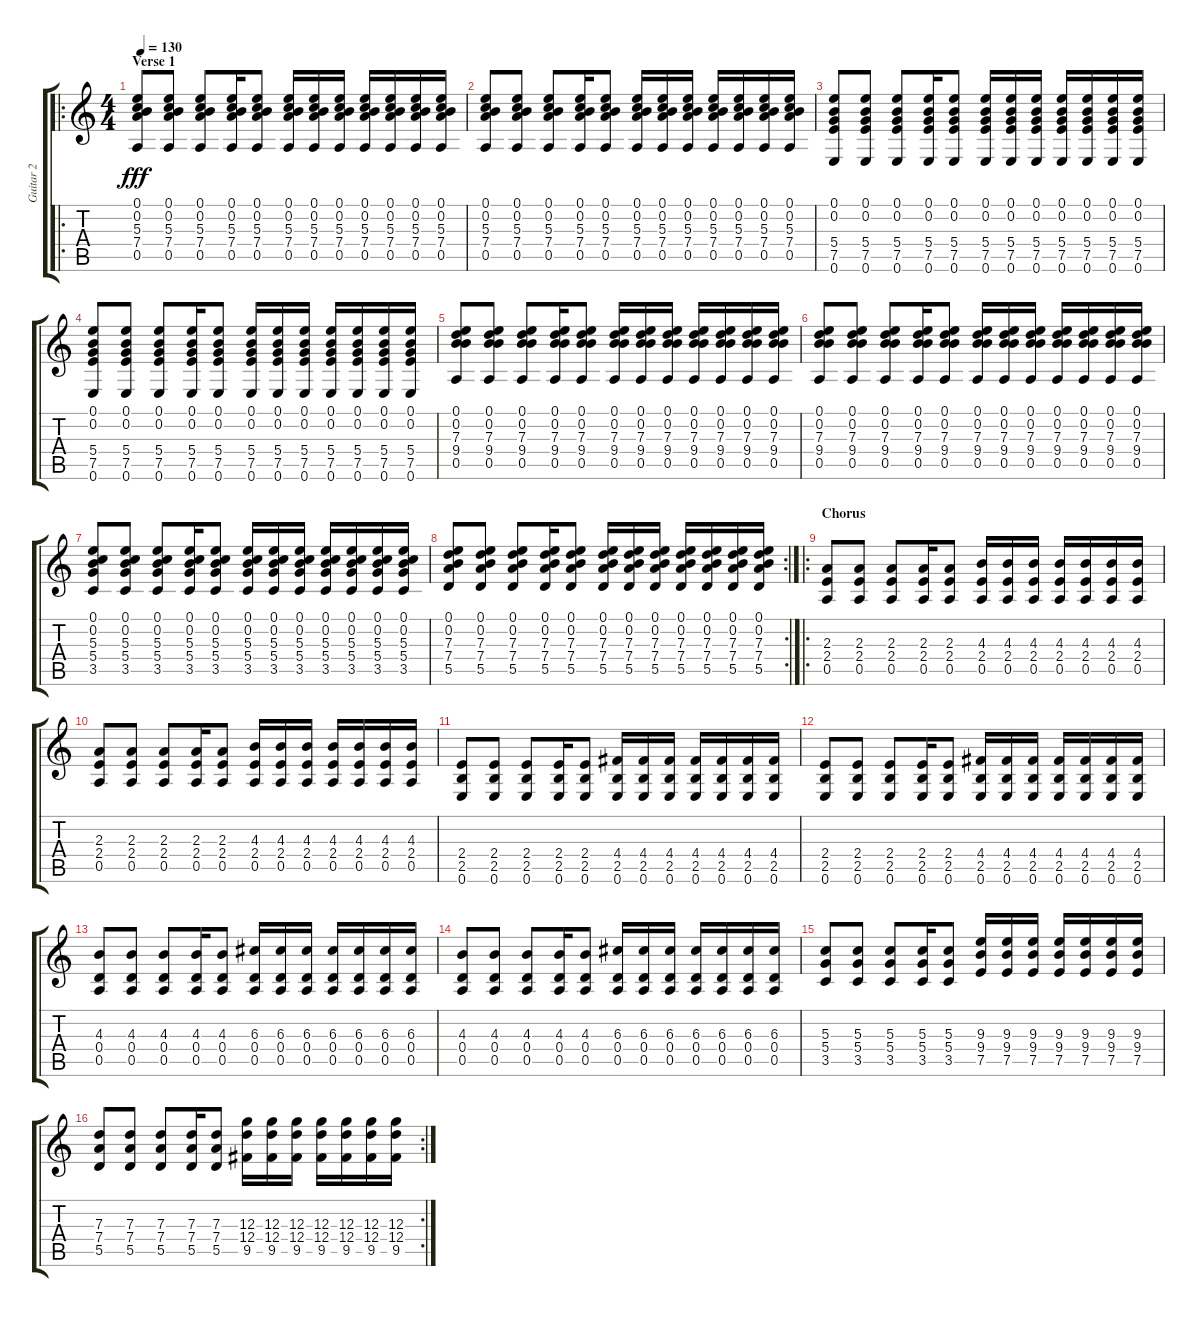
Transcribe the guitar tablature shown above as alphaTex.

\track ("Guitar 2" "Guitar 2") {instrument acousticguitarnylon}
\staff {score tabs}
\tuning (E4 B3 G3 D3 A2 E2) {hide}
\ro
\ts (4 4)
\section ("" "Verse 1")
\tempo 130
\clef g2
\ks c
(0.1 0.2 5.3 7.4 0.5).8{dy fff} (0.1 0.2 5.3 7.4 0.5).8 (0.1 0.2 5.3 7.4 0.5).8 (0.1 0.2 5.3 7.4 0.5).16 (0.1 0.2 5.3 7.4 0.5).8 (0.1 0.2 5.3 7.4 0.5).16 (0.1 0.2 5.3 7.4 0.5).16 (0.1 0.2 5.3 7.4 0.5).16 (0.1 0.2 5.3 7.4 0.5).16 (0.1 0.2 5.3 7.4 0.5).16 (0.1 0.2 5.3 7.4 0.5).16 (0.1 0.2 5.3 7.4 0.5).16 |
(0.1 0.2 5.3 7.4 0.5).8 (0.1 0.2 5.3 7.4 0.5).8 (0.1 0.2 5.3 7.4 0.5).8 (0.1 0.2 5.3 7.4 0.5).16 (0.1 0.2 5.3 7.4 0.5).8 (0.1 0.2 5.3 7.4 0.5).16 (0.1 0.2 5.3 7.4 0.5).16 (0.1 0.2 5.3 7.4 0.5).16 (0.1 0.2 5.3 7.4 0.5).16 (0.1 0.2 5.3 7.4 0.5).16 (0.1 0.2 5.3 7.4 0.5).16 (0.1 0.2 5.3 7.4 0.5).16 |
(0.1 0.2 5.4 7.5 0.6).8 (0.1 0.2 5.4 7.5 0.6).8 (0.1 0.2 5.4 7.5 0.6).8 (0.1 0.2 5.4 7.5 0.6).16 (0.1 0.2 5.4 7.5 0.6).8 (0.1 0.2 5.4 7.5 0.6).16 (0.1 0.2 5.4 7.5 0.6).16 (0.1 0.2 5.4 7.5 0.6).16 (0.1 0.2 5.4 7.5 0.6).16 (0.1 0.2 5.4 7.5 0.6).16 (0.1 0.2 5.4 7.5 0.6).16 (0.1 0.2 5.4 7.5 0.6).16 |
(0.1 0.2 5.4 7.5 0.6).8 (0.1 0.2 5.4 7.5 0.6).8 (0.1 0.2 5.4 7.5 0.6).8 (0.1 0.2 5.4 7.5 0.6).16 (0.1 0.2 5.4 7.5 0.6).8 (0.1 0.2 5.4 7.5 0.6).16 (0.1 0.2 5.4 7.5 0.6).16 (0.1 0.2 5.4 7.5 0.6).16 (0.1 0.2 5.4 7.5 0.6).16 (0.1 0.2 5.4 7.5 0.6).16 (0.1 0.2 5.4 7.5 0.6).16 (0.1 0.2 5.4 7.5 0.6).16 |
(0.1 0.2 7.3 9.4 0.5).8 (0.1 0.2 7.3 9.4 0.5).8 (0.1 0.2 7.3 9.4 0.5).8 (0.1 0.2 7.3 9.4 0.5).16 (0.1 0.2 7.3 9.4 0.5).8 (0.1 0.2 7.3 9.4 0.5).16 (0.1 0.2 7.3 9.4 0.5).16 (0.1 0.2 7.3 9.4 0.5).16 (0.1 0.2 7.3 9.4 0.5).16 (0.1 0.2 7.3 9.4 0.5).16 (0.1 0.2 7.3 9.4 0.5).16 (0.1 0.2 7.3 9.4 0.5).16 |
(0.1 0.2 7.3 9.4 0.5).8 (0.1 0.2 7.3 9.4 0.5).8 (0.1 0.2 7.3 9.4 0.5).8 (0.1 0.2 7.3 9.4 0.5).16 (0.1 0.2 7.3 9.4 0.5).8 (0.1 0.2 7.3 9.4 0.5).16 (0.1 0.2 7.3 9.4 0.5).16 (0.1 0.2 7.3 9.4 0.5).16 (0.1 0.2 7.3 9.4 0.5).16 (0.1 0.2 7.3 9.4 0.5).16 (0.1 0.2 7.3 9.4 0.5).16 (0.1 0.2 7.3 9.4 0.5).16 |
(0.1 0.2 5.3 5.4 3.5).8 (0.1 0.2 5.3 5.4 3.5).8 (0.1 0.2 5.3 5.4 3.5).8 (0.1 0.2 5.3 5.4 3.5).16 (0.1 0.2 5.3 5.4 3.5).8 (0.1 0.2 5.3 5.4 3.5).16 (0.1 0.2 5.3 5.4 3.5).16 (0.1 0.2 5.3 5.4 3.5).16 (0.1 0.2 5.3 5.4 3.5).16 (0.1 0.2 5.3 5.4 3.5).16 (0.1 0.2 5.3 5.4 3.5).16 (0.1 0.2 5.3 5.4 3.5).16 |
\rc 2
(0.1 0.2 7.3 7.4 5.5).8 (0.1 0.2 7.3 7.4 5.5).8 (0.1 0.2 7.3 7.4 5.5).8 (0.1 0.2 7.3 7.4 5.5).16 (0.1 0.2 7.3 7.4 5.5).8 (0.1 0.2 7.3 7.4 5.5).16 (0.1 0.2 7.3 7.4 5.5).16 (0.1 0.2 7.3 7.4 5.5).16 (0.1 0.2 7.3 7.4 5.5).16 (0.1 0.2 7.3 7.4 5.5).16 (0.1 0.2 7.3 7.4 5.5).16 (0.1 0.2 7.3 7.4 5.5).16 |
\ro
\section ("" "Chorus")
(2.3 2.4 0.5).8{instrument distortionguitar} (2.3 2.4 0.5).8 (2.3 2.4 0.5).8 (2.3 2.4 0.5).16 (2.3 2.4 0.5).8 (4.3 2.4 0.5).16 (4.3 2.4 0.5).16 (4.3 2.4 0.5).16 (4.3 2.4 0.5).16 (4.3 2.4 0.5).16 (4.3 2.4 0.5).16 (4.3 2.4 0.5).16 |
(2.3 2.4 0.5).8 (2.3 2.4 0.5).8 (2.3 2.4 0.5).8 (2.3 2.4 0.5).16 (2.3 2.4 0.5).8 (4.3 2.4 0.5).16 (4.3 2.4 0.5).16 (4.3 2.4 0.5).16 (4.3 2.4 0.5).16 (4.3 2.4 0.5).16 (4.3 2.4 0.5).16 (4.3 2.4 0.5).16 |
(2.4 2.5 0.6).8 (2.4 2.5 0.6).8 (2.4 2.5 0.6).8 (2.4 2.5 0.6).16 (2.4 2.5 0.6).8 (4.4 2.5 0.6).16 (4.4 2.5 0.6).16 (4.4 2.5 0.6).16 (4.4 2.5 0.6).16 (4.4 2.5 0.6).16 (4.4 2.5 0.6).16 (4.4 2.5 0.6).16 |
(2.4 2.5 0.6).8 (2.4 2.5 0.6).8 (2.4 2.5 0.6).8 (2.4 2.5 0.6).16 (2.4 2.5 0.6).8 (4.4 2.5 0.6).16 (4.4 2.5 0.6).16 (4.4 2.5 0.6).16 (4.4 2.5 0.6).16 (4.4 2.5 0.6).16 (4.4 2.5 0.6).16 (4.4 2.5 0.6).16 |
(4.3 0.4 0.5).8 (4.3 0.4 0.5).8 (4.3 0.4 0.5).8 (4.3 0.4 0.5).16 (4.3 0.4 0.5).8 (6.3 0.4 0.5).16 (6.3 0.4 0.5).16 (6.3 0.4 0.5).16 (6.3 0.4 0.5).16 (6.3 0.4 0.5).16 (6.3 0.4 0.5).16 (6.3 0.4 0.5).16 |
(4.3 0.4 0.5).8 (4.3 0.4 0.5).8 (4.3 0.4 0.5).8 (4.3 0.4 0.5).16 (4.3 0.4 0.5).8 (6.3 0.4 0.5).16 (6.3 0.4 0.5).16 (6.3 0.4 0.5).16 (6.3 0.4 0.5).16 (6.3 0.4 0.5).16 (6.3 0.4 0.5).16 (6.3 0.4 0.5).16 |
(5.3 5.4 3.5).8 (5.3 5.4 3.5).8 (5.3 5.4 3.5).8 (5.3 5.4 3.5).16 (5.3 5.4 3.5).8 (9.3 9.4 7.5).16 (9.3 9.4 7.5).16 (9.3 9.4 7.5).16 (9.3 9.4 7.5).16 (9.3 9.4 7.5).16 (9.3 9.4 7.5).16 (9.3 9.4 7.5).16 |
\rc 2
(7.3 7.4 5.5).8 (7.3 7.4 5.5).8 (7.3 7.4 5.5).8 (7.3 7.4 5.5).16 (7.3 7.4 5.5).8 (12.3 12.4 9.5).16 (12.3 12.4 9.5).16 (12.3 12.4 9.5).16 (12.3 12.4 9.5).16 (12.3 12.4 9.5).16 (12.3 12.4 9.5).16 (12.3 12.4 9.5).16
